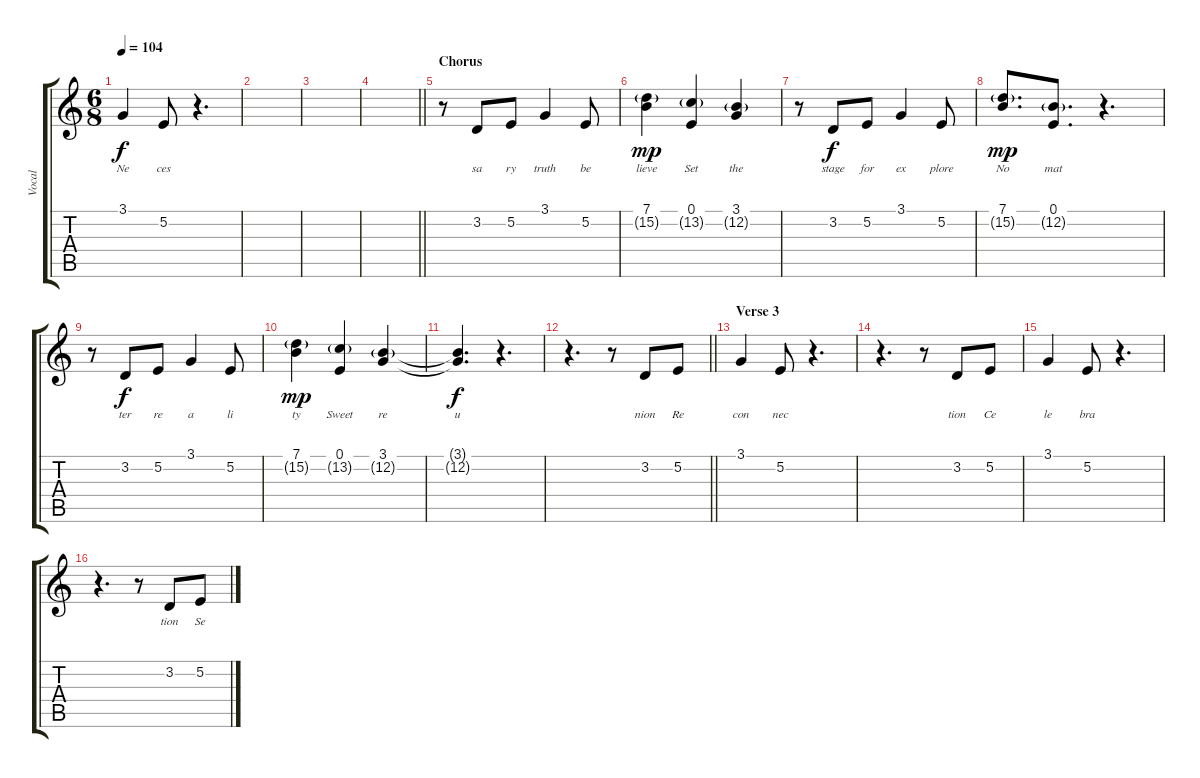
\track ("Vocal" "Vocal") {instrument acousticgrandpiano}
\staff {score tabs}
\tuning (E4 B3 G3 D3 A2 E2) {hide}
\ts (6 8)
\tempo 104
\clef g2
\ks c
3.1.4{lyrics (0 "Ne") lyrics (1 "") lyrics (2 "") lyrics (3 "") lyrics (4 "") dy f} 5.2.8{lyrics (0 "ces") lyrics (1 "") lyrics (2 "") lyrics (3 "") lyrics (4 "")} r.4{d} |
|
|
\barLineRight lightlight
|
\section ("" "Chorus")
r.8 3.2.8{lyrics (0 "sa") lyrics (1 "") lyrics (2 "") lyrics (3 "") lyrics (4 "")} 5.2.8{lyrics (0 "ry") lyrics (1 "") lyrics (2 "") lyrics (3 "") lyrics (4 "")} 3.1.4{lyrics (0 "truth") lyrics (1 "") lyrics (2 "") lyrics (3 "") lyrics (4 "")} 5.2.8{lyrics (0 "be") lyrics (1 "") lyrics (2 "") lyrics (3 "") lyrics (4 "")} |
(7.1 15.2{g}).4{lyrics (0 "lieve") lyrics (1 "") lyrics (2 "") lyrics (3 "") lyrics (4 "") dy mp} (0.1 13.2{g}).4{lyrics (0 "Set") lyrics (1 "") lyrics (2 "") lyrics (3 "") lyrics (4 "")} (3.1 12.2{g}).4{lyrics (0 "the") lyrics (1 "") lyrics (2 "") lyrics (3 "") lyrics (4 "")} |
r.8 3.2.8{lyrics (0 "stage") lyrics (1 "") lyrics (2 "") lyrics (3 "") lyrics (4 "") dy f} 5.2.8{lyrics (0 "for") lyrics (1 "") lyrics (2 "") lyrics (3 "") lyrics (4 "")} 3.1.4{lyrics (0 "ex") lyrics (1 "") lyrics (2 "") lyrics (3 "") lyrics (4 "")} 5.2.8{lyrics (0 "plore") lyrics (1 "") lyrics (2 "") lyrics (3 "") lyrics (4 "")} |
(7.1 15.2{g}).8{d lyrics (0 "No") lyrics (1 "") lyrics (2 "") lyrics (3 "") lyrics (4 "") dy mp} (0.1 12.2{g}).8{d lyrics (0 "mat") lyrics (1 "") lyrics (2 "") lyrics (3 "") lyrics (4 "")} r.4{d} |
r.8 3.2.8{lyrics (0 "ter") lyrics (1 "") lyrics (2 "") lyrics (3 "") lyrics (4 "") dy f} 5.2.8{lyrics (0 "re") lyrics (1 "") lyrics (2 "") lyrics (3 "") lyrics (4 "")} 3.1.4{lyrics (0 "a") lyrics (1 "") lyrics (2 "") lyrics (3 "") lyrics (4 "")} 5.2.8{lyrics (0 "li") lyrics (1 "") lyrics (2 "") lyrics (3 "") lyrics (4 "")} |
(7.1 15.2{g}).4{lyrics (0 "ty") lyrics (1 "") lyrics (2 "") lyrics (3 "") lyrics (4 "") dy mp} (0.1 13.2{g}).4{lyrics (0 "Sweet") lyrics (1 "") lyrics (2 "") lyrics (3 "") lyrics (4 "")} (3.1 12.2{g}).4{lyrics (0 "re") lyrics (1 "") lyrics (2 "") lyrics (3 "") lyrics (4 "")} |
(3.1{t} 12.2{t}).4{d lyrics (0 "u") lyrics (1 "") lyrics (2 "") lyrics (3 "") lyrics (4 "") dy f} r.4{d} |
\barLineRight lightlight
r.4{d} r.8 3.2.8{lyrics (0 "nion") lyrics (1 "") lyrics (2 "") lyrics (3 "") lyrics (4 "")} 5.2.8{lyrics (0 "Re") lyrics (1 "") lyrics (2 "") lyrics (3 "") lyrics (4 "")} |
\section ("" "Verse 3")
3.1.4{lyrics (0 "con") lyrics (1 "") lyrics (2 "") lyrics (3 "") lyrics (4 "")} 5.2.8{lyrics (0 "nec") lyrics (1 "") lyrics (2 "") lyrics (3 "") lyrics (4 "")} r.4{d} |
r.4{d} r.8 3.2.8{lyrics (0 "tion") lyrics (1 "") lyrics (2 "") lyrics (3 "") lyrics (4 "")} 5.2.8{lyrics (0 "Ce") lyrics (1 "") lyrics (2 "") lyrics (3 "") lyrics (4 "")} |
3.1.4{lyrics (0 "le") lyrics (1 "") lyrics (2 "") lyrics (3 "") lyrics (4 "")} 5.2.8{lyrics (0 "bra") lyrics (1 "") lyrics (2 "") lyrics (3 "") lyrics (4 "")} r.4{d} |
r.4{d} r.8 3.2.8{lyrics (0 "tion") lyrics (1 "") lyrics (2 "") lyrics (3 "") lyrics (4 "")} 5.2.8{lyrics (0 "Se") lyrics (1 "") lyrics (2 "") lyrics (3 "") lyrics (4 "")}
